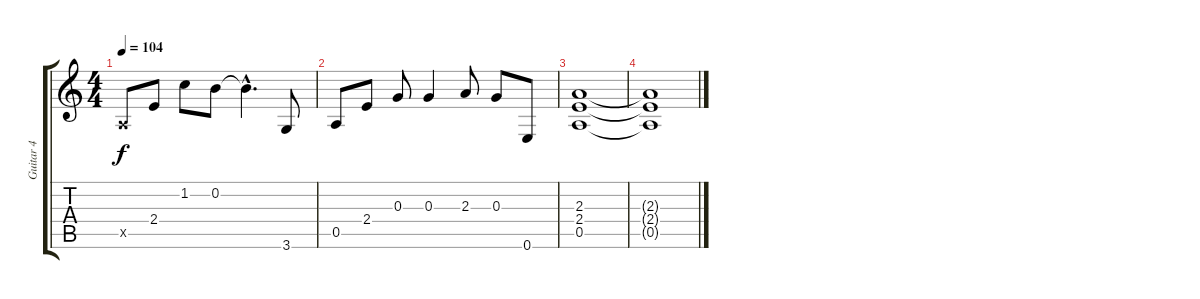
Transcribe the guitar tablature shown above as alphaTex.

\track ("Guitar 4" "Guitar 4") {instrument overdrivenguitar}
\staff {score tabs}
\tuning (E4 B3 G3 D3 A2 E2) {hide}
\ts (4 4)
\tempo 104
\clef g2
\ks c
0.5{x}.8{dy f} 2.4.8 1.2.8 0.2.8 0.2{hac t}.4{d} 3.6.8 |
0.5.8 2.4.8 0.3.8 0.3.4 2.3.8 0.3.8 0.6.8 |
(2.3 2.4 0.5).1 |
(2.3{t} 2.4{t} 0.5{t}).1
